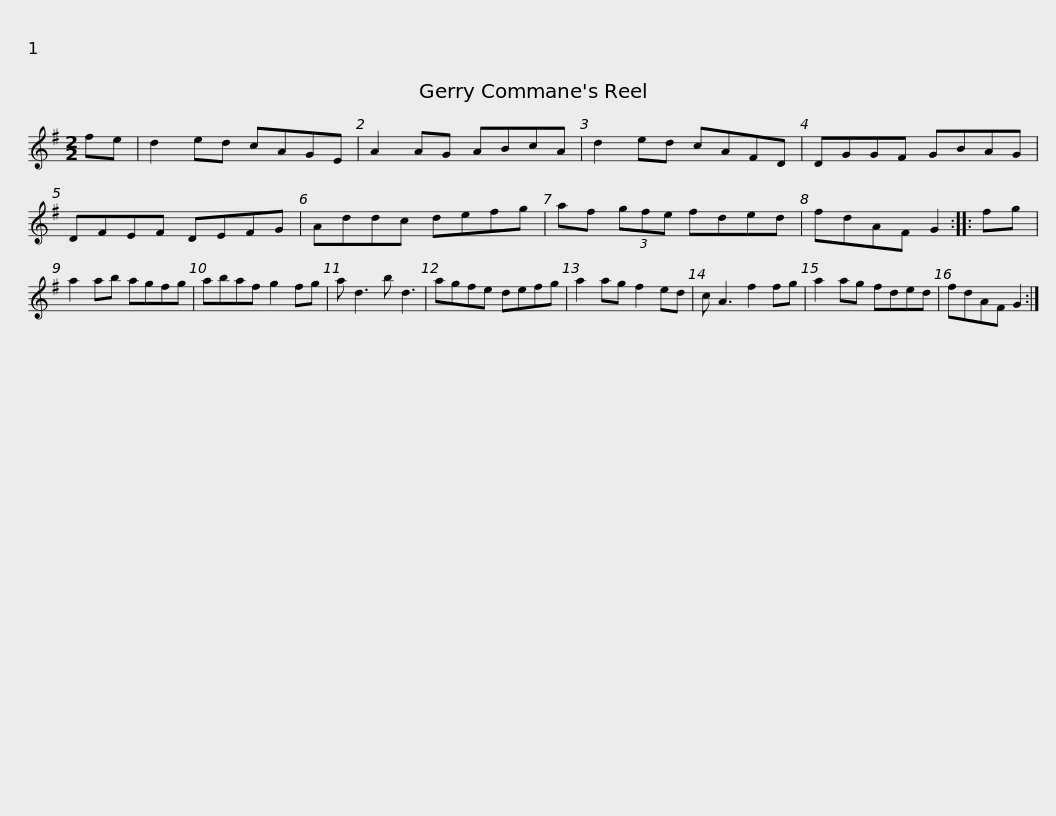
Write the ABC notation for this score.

X:1
L:1/8
M:2/2
I:linebreak $
K:G
V:1 treble
V:1
 fe | d2 ed cAGE | A2 AG ABcA | d2 ed cAFD | DGGF GBAG | %5
 DFEF DEFG |$ Addc defg | af (3gfe fded | fdAF G2 :: fg | %10
 a2 ab agfg | abaf g2 fg |$ a d3 b d3 | agfe defg | a2 ag f2 ed | %15
 c A3 f2 fg | a2 ag fded | fdAF G2 :| %18
